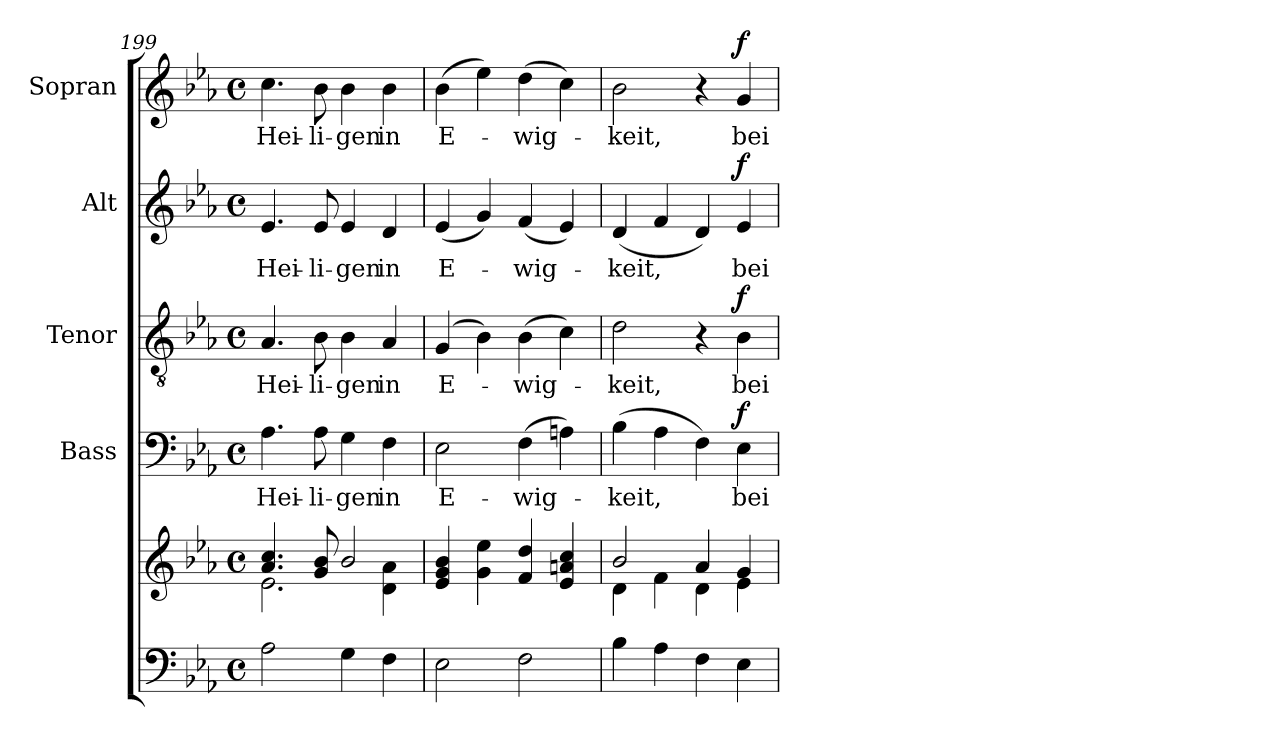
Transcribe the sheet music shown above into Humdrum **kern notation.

**kern	**kern	**kern	**text	**dynam	**kern	**text	**dynam	**kern	**text	**dynam	**kern	**text	**dynam
*part5	*part5	*part4	*part4	*part4	*part3	*part3	*part3	*part2	*part2	*part2	*part1	*part1	*part1
*staff6	*staff5	*staff4	*staff4	*staff4	*staff3	*staff3	*staff3	*staff2	*staff2	*staff2	*staff1	*staff1	*staff1
*	*	*I"Bass	*	*	*I"Tenor	*	*	*I"Alt	*	*	*I"Sopran	*	*
*	*	*I'B.	*	*	*I'T.	*	*	*I'A.	*	*	*I'S.	*	*
!!LO:LB:g=z
*clefF4	*clefG2	*clefF4	*	*	*clefGv2	*	*	*clefG2	*	*	*clefG2	*	*
*k[b-e-a-]	*k[b-e-a-]	*k[b-e-a-]	*	*	*k[b-e-a-]	*	*	*k[b-e-a-]	*	*	*k[b-e-a-]	*	*
*E-:	*E-:	*E-:	*	*	*E-:	*	*	*E-:	*	*	*E-:	*	*
*M4/4	*M4/4	*M4/4	*	*	*M4/4	*	*	*M4/4	*	*	*M4/4	*	*
*met(c)	*met(c)	*met(c)	*	*	*met(c)	*	*	*met(c)	*	*	*met(c)	*	*
=199	=199	=199	=199	=199	=199	=199	=199	=199	=199	=199	=199	=199	=199
*	*^	*	*	*	*	*	*	*	*	*	*	*	*
!	!	!	!	!LO:LY:b	!	!	!LO:LY:b	!	!	!LO:LY:b	!	!	!LO:LY:b	!
2A-\	4.a-/ 4.cc/	2.e-\	4.A-\	Hei-	.	4.A-/	Hei-	.	4.e-/	Hei-	.	4.cc\	Hei-	.
!	!	!	!	!LO:LY:b	!	!	!LO:LY:b	!	!	!LO:LY:b	!	!	!LO:LY:b	!
.	8g/ 8b-/	.	8A-\	-li-	.	8B-\	-li-	.	8e-/	-li-	.	8b-\	-li-	.
!	!	!	!	!LO:LY:b	!	!	!LO:LY:b	!	!	!LO:LY:b	!	!	!LO:LY:b	!
4G\	2b-/	.	4G\	-gen	.	4B-\	-gen	.	4e-/	-gen	.	4b-\	-gen	.
!	!	!	!	!LO:LY:b	!	!	!LO:LY:b	!	!	!LO:LY:b	!	!	!LO:LY:b	!
4F\	.	4d\ 4a-\	4F\	in	.	4A-/	in	.	4d/	in	.	4b-\	in	.
=200	=200	=200	=200	=200	=200	=200	=200	=200	=200	=200	=200	=200	=200	=200
!	!	!	!	!LO:LY:b	!	!	!LO:LY:b	!	!	!LO:LY:b	!	!	!LO:LY:b	!
*	*v	*v	*	*	*	*	*	*	*	*	*	*	*	*
2E-\	4e-/ 4g/ 4b-/	2E-\	E-	.	(4G/	E-	.	(<4e-/	E-	.	(>4b-\	E-	.
.	4g\ 4ee-\	.	.	.	4B-\)	.	.	4g/)	.	.	4ee-\)	.	.
!	!	!	!LO:LY:b	!	!	!LO:LY:b	!	!	!LO:LY:b	!	!	!LO:LY:b	!
2F\	4f/ 4dd/	(>4F\	-wig-	.	(>4B-\	-wig-	.	(<4f/	-wig-	.	(>4dd\	-wig-	.
.	4e-/ 4an/ 4cc/	4An\)	.	.	4c\)	.	.	4e-/)	.	.	4cc\)	.	.
=201	=201	=201	=201	=201	=201	=201	=201	=201	=201	=201	=201	=201	=201
*	*^	*	*	*	*	*	*	*	*	*	*	*	*
!	!	!	!	!LO:LY:b	!	!	!LO:LY:b	!	!	!LO:LY:b	!	!	!LO:LY:b	!
4B-\	2b-/	4d\	(>4B-\	-keit,	.	2d\	-keit,	.	(<4d/	-keit,	.	2b-\	-keit,	.
4A-\	.	4f\	4A-\	.	.	.	.	.	4f/	.	.	.	.	.
4F\	4a-/	4d\	4F\)	.	.	4r	.	.	4d/)	.	.	4r	.	.
!	!	!	!	!LO:LY:b	!LO:DY:a	!	!LO:LY:b	!LO:DY:a	!	!LO:LY:b	!LO:DY:a	!	!LO:LY:b	!LO:DY:a
4E-\	4g/	4e-\	4E-\	bei	f	4B-\	bei	f	4e-/	bei	f	4g/	bei	f
*	*v	*v	*	*	*	*	*	*	*	*	*	*	*	*
=	=	=	=	=	=	=	=	=	=	=	=	=	=
*-	*-	*-	*-	*-	*-	*-	*-	*-	*-	*-	*-	*-	*-
